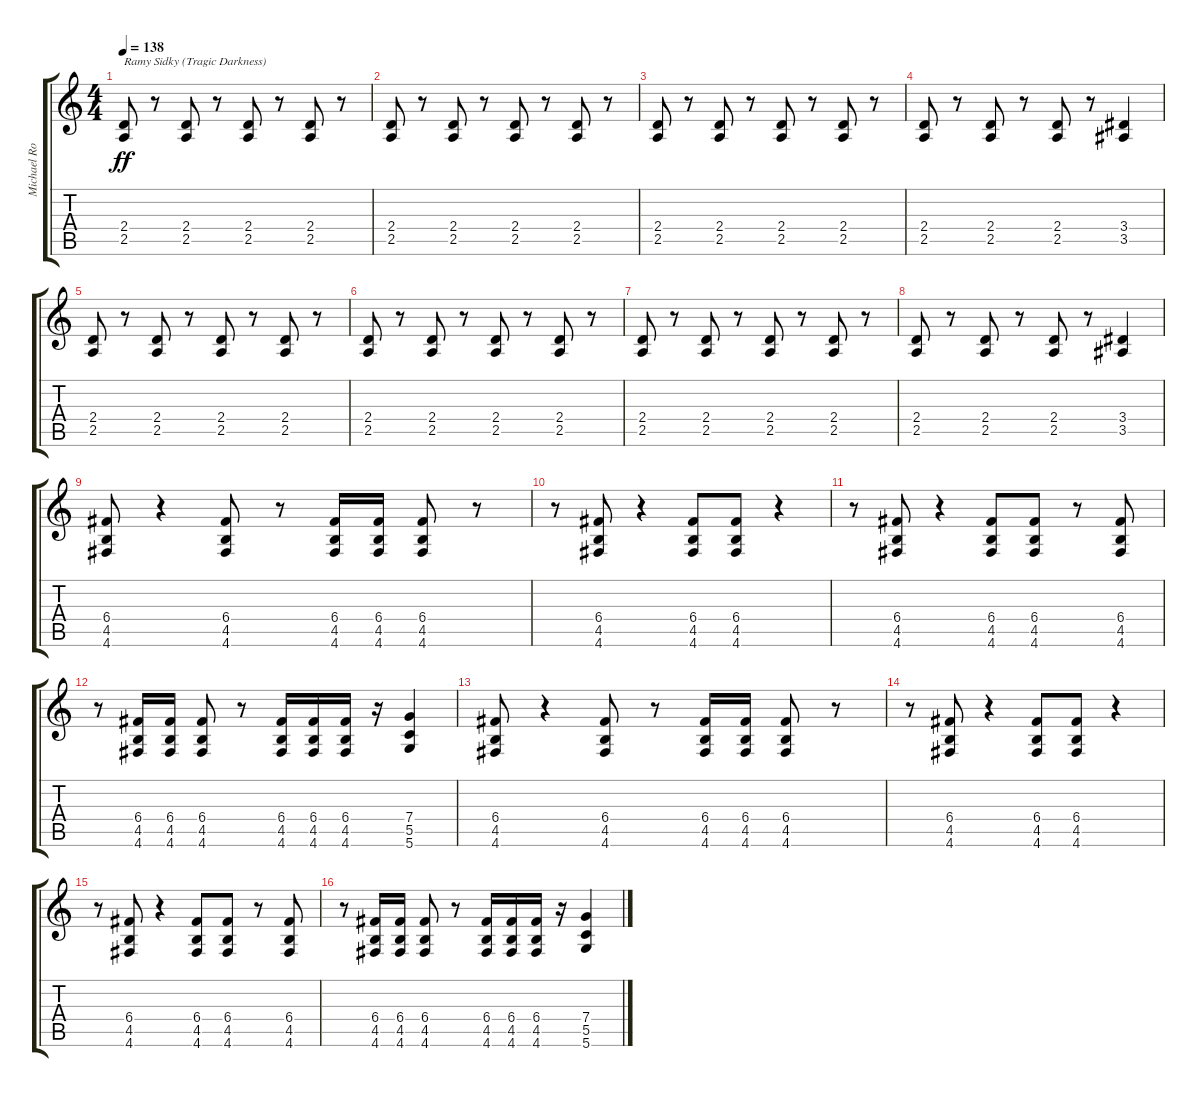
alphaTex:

\track ("Michael Romeo" "Michael Ro") {instrument distortionguitar}
\staff {score tabs}
\tuning (D4 A3 F3 C3 G2 D2) {hide}
\ts (4 4)
\tempo 138
\clef g2
\ks c
(2.4 2.5).8{txt "Ramy Sidky (Tragic Darkness)" dy ff instrument distortionguitar} r.8 (2.4 2.5).8 r.8 (2.4 2.5).8 r.8 (2.4 2.5).8 r.8 |
(2.4 2.5).8 r.8 (2.4 2.5).8{txt ""} r.8 (2.4 2.5).8 r.8 (2.4 2.5).8 r.8 |
(2.4 2.5).8 r.8 (2.4 2.5).8 r.8 (2.4 2.5).8 r.8 (2.4 2.5).8 r.8 |
(2.4 2.5).8 r.8 (2.4 2.5).8 r.8 (2.4 2.5).8 r.8 (3.4 3.5).4 |
(2.4 2.5).8 r.8 (2.4 2.5).8 r.8 (2.4 2.5).8 r.8 (2.4 2.5).8 r.8 |
(2.4 2.5).8 r.8 (2.4 2.5).8 r.8 (2.4 2.5).8 r.8 (2.4 2.5).8 r.8 |
(2.4 2.5).8 r.8 (2.4 2.5).8 r.8 (2.4 2.5).8 r.8 (2.4 2.5).8 r.8 |
(2.4 2.5).8 r.8 (2.4 2.5).8 r.8 (2.4 2.5).8 r.8 (3.4 3.5).4 |
(6.4 4.5 4.6).8 r.4 (6.4 4.5 4.6).8 r.8 (6.4 4.5 4.6).16 (6.4 4.5 4.6).16 (6.4 4.5 4.6).8 r.8 |
r.8 (6.4 4.5 4.6).8 r.4 (6.4 4.5 4.6).8 (6.4 4.5 4.6).8 r.4 |
r.8 (6.4 4.5 4.6).8 r.4 (6.4 4.5 4.6).8 (6.4 4.5 4.6).8 r.8 (6.4 4.5 4.6).8 |
r.8 (6.4 4.5 4.6).16 (6.4 4.5 4.6).16 (6.4 4.5 4.6).8 r.8 (6.4 4.5 4.6).16 (6.4 4.5 4.6).16 (6.4 4.5 4.6).16 r.16 (7.4 5.5 5.6).4 |
(6.4 4.5 4.6).8 r.4 (6.4 4.5 4.6).8 r.8 (6.4 4.5 4.6).16 (6.4 4.5 4.6).16 (6.4 4.5 4.6).8 r.8 |
r.8 (6.4 4.5 4.6).8 r.4 (6.4 4.5 4.6).8 (6.4 4.5 4.6).8 r.4 |
r.8 (6.4 4.5 4.6).8 r.4 (6.4 4.5 4.6).8 (6.4 4.5 4.6).8 r.8 (6.4 4.5 4.6).8 |
r.8 (6.4 4.5 4.6).16 (6.4 4.5 4.6).16 (6.4 4.5 4.6).8 r.8 (6.4 4.5 4.6).16 (6.4 4.5 4.6).16 (6.4 4.5 4.6).16 r.16 (7.4 5.5 5.6).4
